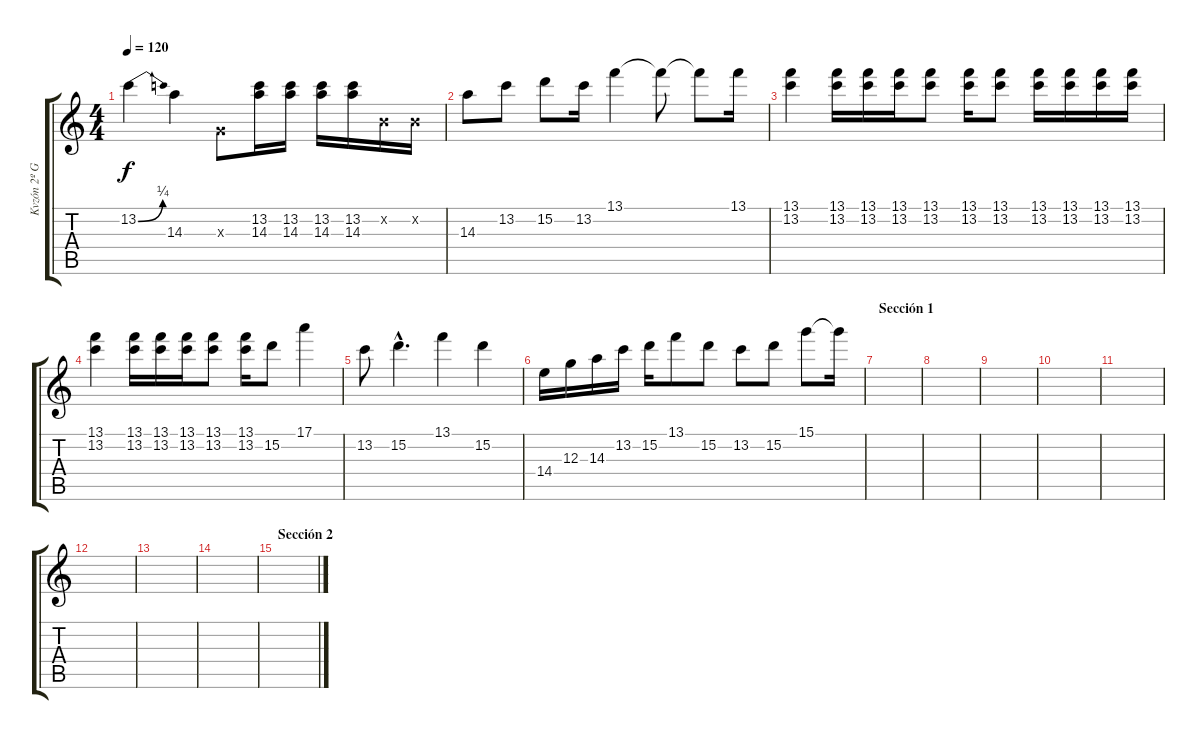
\track ("Kvzón 2º Guitarra" "Kvzón 2º G") {instrument distortionguitar}
\staff {score tabs}
\tuning (E4 B3 G3 D3 A2 E2) {hide}
\ts (4 4)
\tempo 120
\clef g2
\ks c
13.2{be (bend 0 0 60 1)}.4{dy f} 14.3.4 0.3{x}.8 (13.2 14.3).16 (13.2 14.3).16 (13.2 14.3).16 (13.2 14.3).16 0.2{x}.16 0.2{x}.16 |
14.3.8 13.2.8 15.2.8 13.2.16 13.1.4 13.1{t}.8 13.1{t}.8 13.1.16 |
(13.1 13.2).4 (13.1 13.2).16 (13.1 13.2).16 (13.1 13.2).16 (13.1 13.2).8 (13.1 13.2).16 (13.1 13.2).8 (13.1 13.2).16 (13.1 13.2).16 (13.1 13.2).16 (13.1 13.2).16 |
(13.1 13.2).4 (13.1 13.2).16 (13.1 13.2).16 (13.1 13.2).16 (13.1 13.2).8 (13.1 13.2).16 15.2.8 17.1.4 |
13.2.8 15.2{hac}.4{d} 13.1.4 15.2.4 |
14.4.16 12.3.16 14.3.16 13.2.16 15.2.16 13.1.8 15.2.8 13.2.8 15.2.8 15.1.8 15.1{t}.16 |
\section ("" "Sección 1")
|
|
|
|
|
|
|
|
\section ("" "Sección 2")
